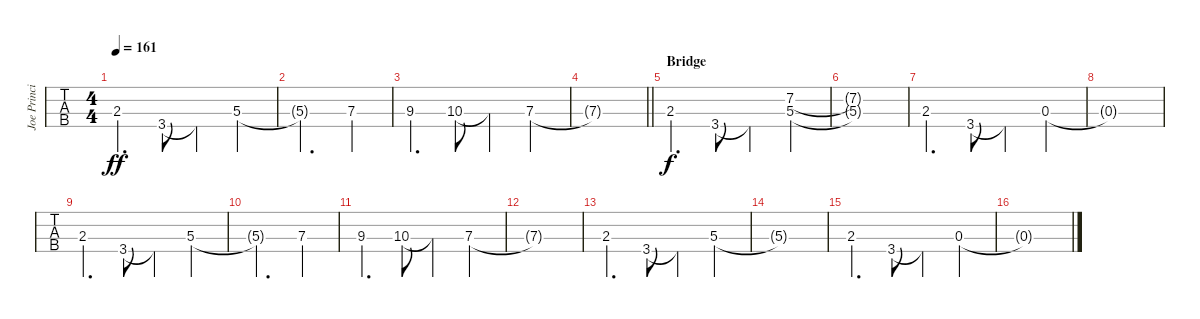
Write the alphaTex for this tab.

\track ("Joe Principe - Bass" "Joe Princi") {instrument electricbassfinger}
\staff {tabs}
\tuning (Gb2 Db2 Ab1 Eb1) {hide}
\ts (4 4)
\tempo 161
\clef f4
\ks db
2.3.4{d dy ff} 3.4.8 3.4{t}.4 5.3.4 |
5.3{t}.2{d} 7.3.4 |
9.3.4{d} 10.3.8 10.3{t}.4 7.3.4 |
\barLineRight lightlight
7.3{t}.1 |
\section ("" "Bridge")
2.3.4{d dy f} 3.4.8 3.4{t}.4 (7.2 5.3).4 |
(7.2{t} 5.3{t}).1 |
2.3.4{d} 3.4.8 3.4{t}.4 0.3.4 |
0.3{t}.1 |
2.3.4{d} 3.4.8 3.4{t}.4 5.3.4 |
5.3{t}.2{d} 7.3.4 |
9.3.4{d} 10.3.8 10.3{t}.4 7.3.4 |
7.3{t}.1 |
2.3.4{d} 3.4.8 3.4{t}.4 5.3.4 |
5.3{t}.1 |
2.3.4{d} 3.4.8 3.4{t}.4 0.3.4 |
0.3{t}.1
